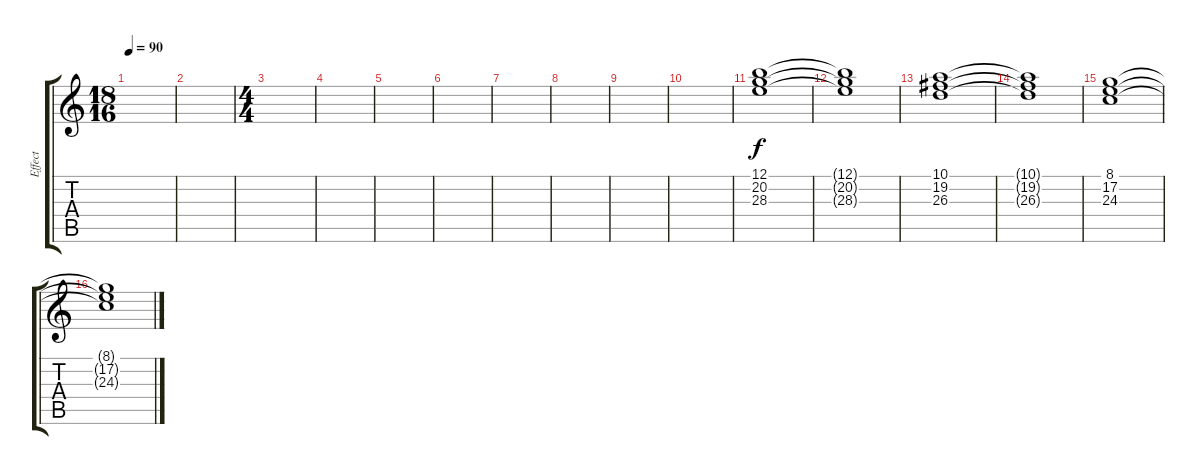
\track ("Effect" "Effect") {instrument synthvoice}
\staff {score tabs}
\tuning (E4 B3 G3 D3 A2 E2) {hide}
\ts (18 16)
\tempo 90
\clef g2
\ks c
|
|
\ts (4 4)
|
|
|
|
|
|
|
|
(12.1 20.2 28.3).1 |
(12.1{t} 20.2{t} 28.3{t}).1 |
(10.1 19.2 26.3).1 |
(10.1{t} 19.2{t} 26.3{t}).1 |
(8.1 17.2 24.3).1 |
(8.1{t} 17.2{t} 24.3{t}).1
